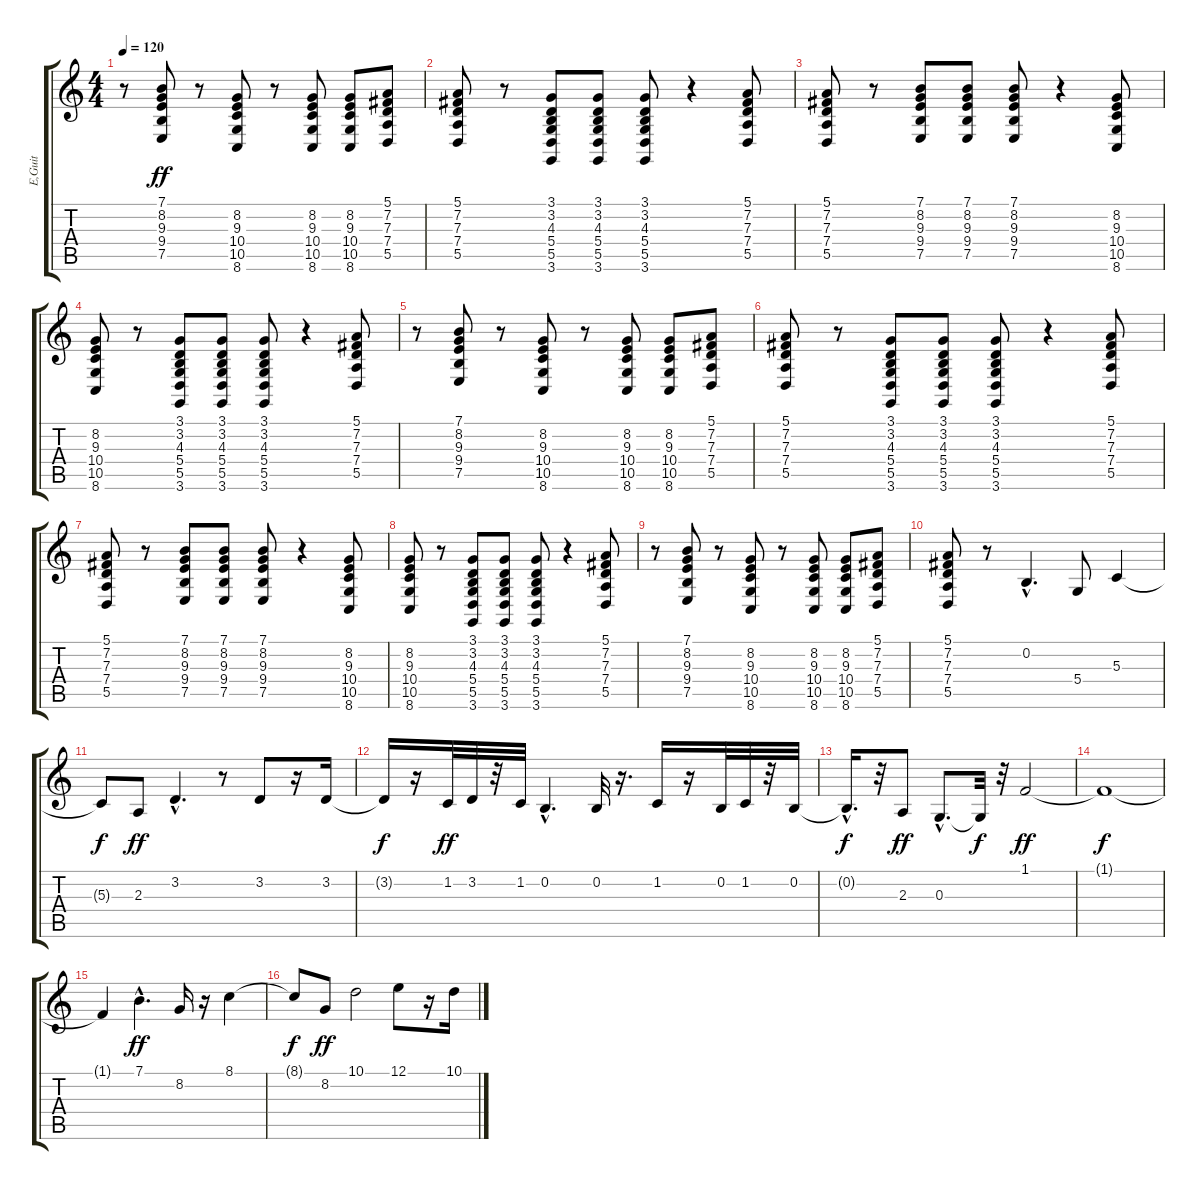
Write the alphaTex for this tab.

\track ("E,Guit" "E,Guit") {instrument harpsichord}
\staff {score tabs}
\tuning (E4 B3 G3 D3 A2 E2) {hide}
\ts (4 4)
\tempo 120
\clef g2
\ks c
r.8{dy ff} (7.1 8.2 9.3 9.4 7.5).8 r.8 (8.2 9.3 10.4 10.5 8.6).8 r.8 (8.2 9.3 10.4 10.5 8.6).8 (8.2 9.3 10.4 10.5 8.6).8 (5.1 7.2 7.3 7.4 5.5).8 |
(5.1 7.2 7.3 7.4 5.5).8 r.8 (3.1 3.2 4.3 5.4 5.5 3.6).8 (3.1 3.2 4.3 5.4 5.5 3.6).8 (3.1 3.2 4.3 5.4 5.5 3.6).8 r.4 (5.1 7.2 7.3 7.4 5.5).8 |
(5.1 7.2 7.3 7.4 5.5).8 r.8 (7.1 8.2 9.3 9.4 7.5).8 (7.1 8.2 9.3 9.4 7.5).8 (7.1 8.2 9.3 9.4 7.5).8 r.4 (8.2 9.3 10.4 10.5 8.6).8 |
(8.2 9.3 10.4 10.5 8.6).8 r.8 (3.1 3.2 4.3 5.4 5.5 3.6).8 (3.1 3.2 4.3 5.4 5.5 3.6).8 (3.1 3.2 4.3 5.4 5.5 3.6).8 r.4 (5.1 7.2 7.3 7.4 5.5).8 |
r.8 (7.1 8.2 9.3 9.4 7.5).8 r.8 (8.2 9.3 10.4 10.5 8.6).8 r.8 (8.2 9.3 10.4 10.5 8.6).8 (8.2 9.3 10.4 10.5 8.6).8 (5.1 7.2 7.3 7.4 5.5).8 |
(5.1 7.2 7.3 7.4 5.5).8 r.8 (3.1 3.2 4.3 5.4 5.5 3.6).8 (3.1 3.2 4.3 5.4 5.5 3.6).8 (3.1 3.2 4.3 5.4 5.5 3.6).8 r.4 (5.1 7.2 7.3 7.4 5.5).8 |
(5.1 7.2 7.3 7.4 5.5).8 r.8 (7.1 8.2 9.3 9.4 7.5).8 (7.1 8.2 9.3 9.4 7.5).8 (7.1 8.2 9.3 9.4 7.5).8 r.4 (8.2 9.3 10.4 10.5 8.6).8 |
(8.2 9.3 10.4 10.5 8.6).8 r.8 (3.1 3.2 4.3 5.4 5.5 3.6).8 (3.1 3.2 4.3 5.4 5.5 3.6).8 (3.1 3.2 4.3 5.4 5.5 3.6).8 r.4 (5.1 7.2 7.3 7.4 5.5).8 |
r.8 (7.1 8.2 9.3 9.4 7.5).8 r.8 (8.2 9.3 10.4 10.5 8.6).8 r.8 (8.2 9.3 10.4 10.5 8.6).8 (8.2 9.3 10.4 10.5 8.6).8 (5.1 7.2 7.3 7.4 5.5).8 |
(5.1 7.2 7.3 7.4 5.5).8 r.8 0.2{hac}.4{d} 5.4.8 5.3.4 |
5.3{t}.8{dy f} 2.3.8{dy ff} 3.2{hac}.4{d} r.8 3.2.8 r.16 3.2.16 |
3.2{t}.16{dy f} r.16 1.2.32{dy ff} 3.2.32 r.32 1.2.32 0.2{hac}.4{d} 0.2.32 r.16{d} 1.2.16 r.16 0.2.32 1.2.32 r.32 0.2.32 |
0.2{hac t}.16{d dy f} r.32 2.3.8{dy ff} 0.3{hac}.8{d} 0.3{t}.32{dy f} r.32 1.1.2{dy ff} |
1.1{t}.1{dy f} |
1.1{t}.4 7.1{hac}.4{d dy ff} 8.2.16 r.16 8.1.4 |
8.1{t}.8{dy f} 8.2.8{dy ff} 10.1.2 12.1.8 r.16 10.1.16
